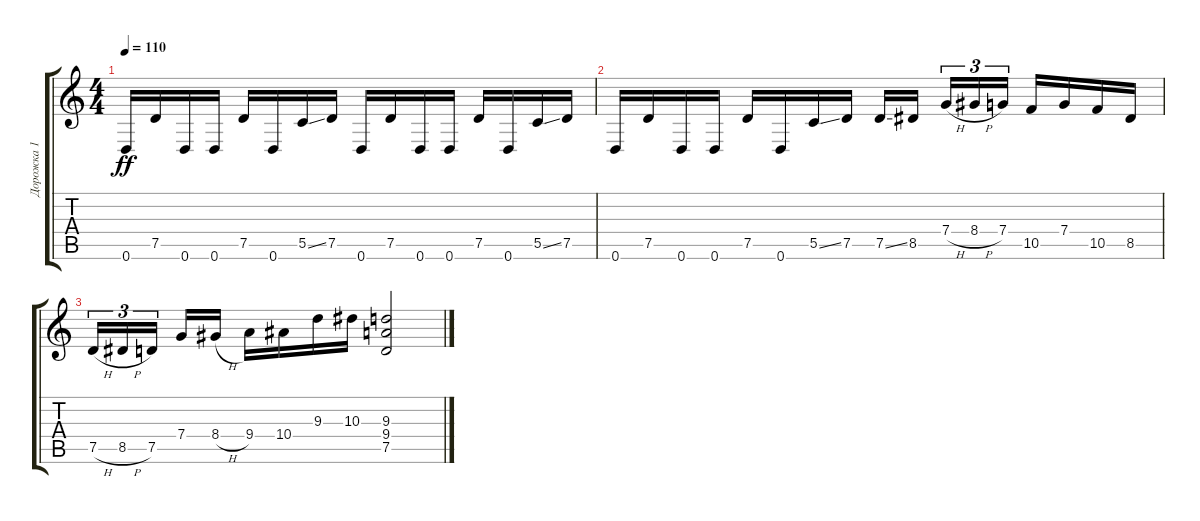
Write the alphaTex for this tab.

\track ("Дорожка 1" "Дорожка 1") {instrument distortionguitar}
\staff {score tabs}
\tuning (D4 A3 F3 C3 G2 D2) {hide}
\ts (4 4)
\tempo 110
\clef g2
\ks c
0.6.16{dy ff} 7.5.16 0.6.16 0.6.16 7.5.16 0.6.16 5.5{ss}.16 7.5.16 0.6.16 7.5.16 0.6.16 0.6.16 7.5.16 0.6.16 5.5{ss}.16 7.5.16 |
0.6.16 7.5.16 0.6.16 0.6.16 7.5.16 0.6.16 5.5{ss}.16 7.5.16 7.5{ss}.16 8.5.16 7.4{h}.16{tu (3 2)} 8.4{h}.16{tu (3 2)} 7.4.16{tu (3 2)} 10.5.16 7.4.16 10.5.16 8.5.16 |
7.5{h}.16{tu (3 2)} 8.5{h}.16{tu (3 2)} 7.5.16{tu (3 2)} 7.4.16 8.4{h}.16 9.4.16 10.4.16 9.3.16 10.3.16 (9.3 9.4 7.5).2
